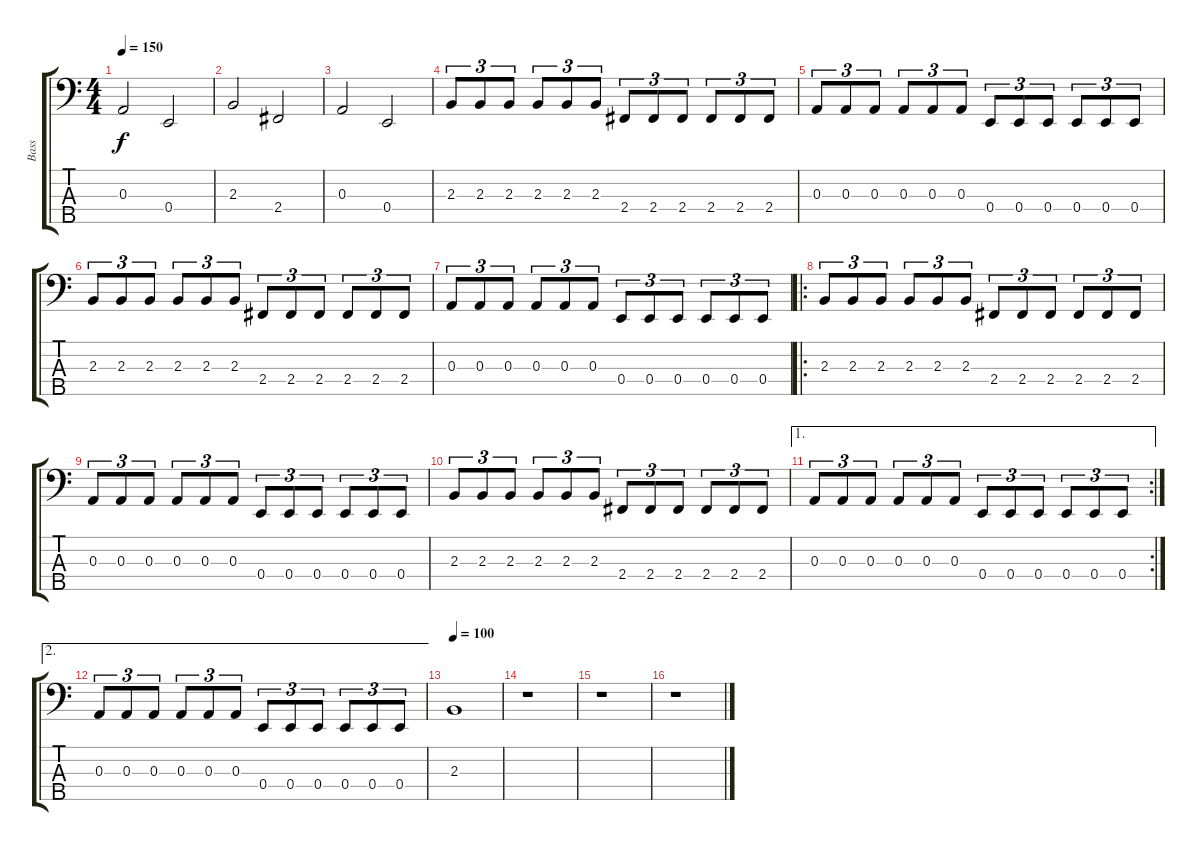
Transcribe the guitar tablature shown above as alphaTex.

\track ("Bass" "Bass") {instrument electricbassfinger}
\staff {score tabs}
\tuning (G2 D2 A1 E1 B0) {hide}
\ts (4 4)
\tempo 150
\clef f4
\ks c
0.3.2{dy f} 0.4.2 |
2.3.2 2.4.2 |
0.3.2 0.4.2 |
2.3.8{tu (3 2)} 2.3.8{tu (3 2)} 2.3.8{tu (3 2)} 2.3.8{tu (3 2)} 2.3.8{tu (3 2)} 2.3.8{tu (3 2)} 2.4.8{tu (3 2)} 2.4.8{tu (3 2)} 2.4.8{tu (3 2)} 2.4.8{tu (3 2)} 2.4.8{tu (3 2)} 2.4.8{tu (3 2)} |
0.3.8{tu (3 2)} 0.3.8{tu (3 2)} 0.3.8{tu (3 2)} 0.3.8{tu (3 2)} 0.3.8{tu (3 2)} 0.3.8{tu (3 2)} 0.4.8{tu (3 2)} 0.4.8{tu (3 2)} 0.4.8{tu (3 2)} 0.4.8{tu (3 2)} 0.4.8{tu (3 2)} 0.4.8{tu (3 2)} |
2.3.8{tu (3 2)} 2.3.8{tu (3 2)} 2.3.8{tu (3 2)} 2.3.8{tu (3 2)} 2.3.8{tu (3 2)} 2.3.8{tu (3 2)} 2.4.8{tu (3 2)} 2.4.8{tu (3 2)} 2.4.8{tu (3 2)} 2.4.8{tu (3 2)} 2.4.8{tu (3 2)} 2.4.8{tu (3 2)} |
0.3.8{tu (3 2)} 0.3.8{tu (3 2)} 0.3.8{tu (3 2)} 0.3.8{tu (3 2)} 0.3.8{tu (3 2)} 0.3.8{tu (3 2)} 0.4.8{tu (3 2)} 0.4.8{tu (3 2)} 0.4.8{tu (3 2)} 0.4.8{tu (3 2)} 0.4.8{tu (3 2)} 0.4.8{tu (3 2)} |
\ro
2.3.8{tu (3 2)} 2.3.8{tu (3 2)} 2.3.8{tu (3 2)} 2.3.8{tu (3 2)} 2.3.8{tu (3 2)} 2.3.8{tu (3 2)} 2.4.8{tu (3 2)} 2.4.8{tu (3 2)} 2.4.8{tu (3 2)} 2.4.8{tu (3 2)} 2.4.8{tu (3 2)} 2.4.8{tu (3 2)} |
0.3.8{tu (3 2)} 0.3.8{tu (3 2)} 0.3.8{tu (3 2)} 0.3.8{tu (3 2)} 0.3.8{tu (3 2)} 0.3.8{tu (3 2)} 0.4.8{tu (3 2)} 0.4.8{tu (3 2)} 0.4.8{tu (3 2)} 0.4.8{tu (3 2)} 0.4.8{tu (3 2)} 0.4.8{tu (3 2)} |
2.3.8{tu (3 2)} 2.3.8{tu (3 2)} 2.3.8{tu (3 2)} 2.3.8{tu (3 2)} 2.3.8{tu (3 2)} 2.3.8{tu (3 2)} 2.4.8{tu (3 2)} 2.4.8{tu (3 2)} 2.4.8{tu (3 2)} 2.4.8{tu (3 2)} 2.4.8{tu (3 2)} 2.4.8{tu (3 2)} |
\ae 1
\rc 2
0.3.8{tu (3 2)} 0.3.8{tu (3 2)} 0.3.8{tu (3 2)} 0.3.8{tu (3 2)} 0.3.8{tu (3 2)} 0.3.8{tu (3 2)} 0.4.8{tu (3 2)} 0.4.8{tu (3 2)} 0.4.8{tu (3 2)} 0.4.8{tu (3 2)} 0.4.8{tu (3 2)} 0.4.8{tu (3 2)} |
\ae 2
0.3.8{tu (3 2)} 0.3.8{tu (3 2)} 0.3.8{tu (3 2)} 0.3.8{tu (3 2)} 0.3.8{tu (3 2)} 0.3.8{tu (3 2)} 0.4.8{tu (3 2)} 0.4.8{tu (3 2)} 0.4.8{tu (3 2)} 0.4.8{tu (3 2)} 0.4.8{tu (3 2)} 0.4.8{tu (3 2)} |
\tempo 100
2.3.1 |
r.1 |
r.1 |
r.1
